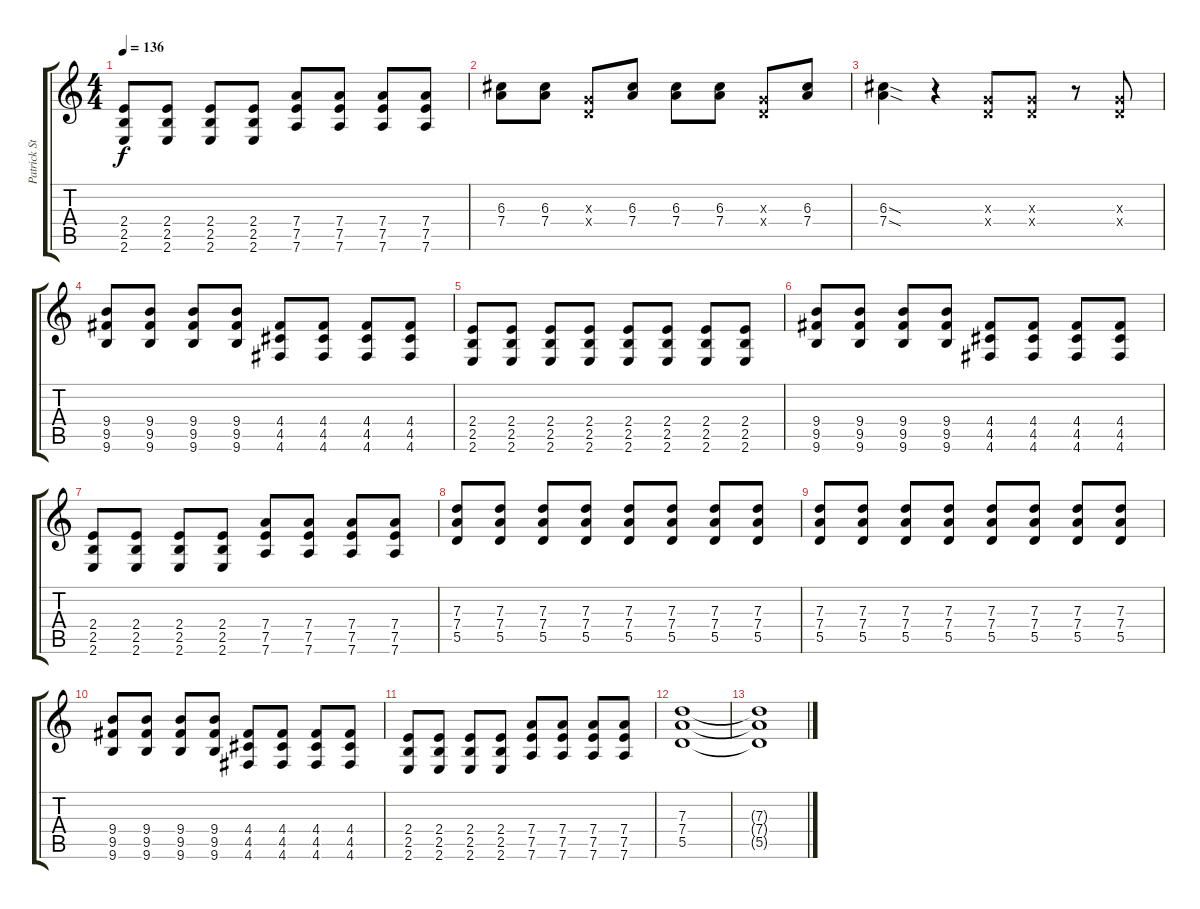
\track ("Patrick Stumph (Rythmn Guitar)" "Patrick St") {instrument overdrivenguitar}
\staff {score tabs}
\tuning (E4 B3 G3 D3 A2 D2) {hide}
\ts (4 4)
\tempo 136
\clef g2
\ks c
(2.4 2.5 2.6).8{dy f} (2.4 2.5 2.6).8 (2.4 2.5 2.6).8 (2.4 2.5 2.6).8 (7.4 7.5 7.6).8 (7.4 7.5 7.6).8 (7.4 7.5 7.6).8 (7.4 7.5 7.6).8 |
(6.3 7.4).8 (6.3 7.4).8 (0.3{x} 0.4{x}).8 (6.3 7.4).8 (6.3 7.4).8 (6.3 7.4).8 (0.3{x} 0.4{x}).8 (6.3 7.4).8 |
(6.3{sod} 7.4{sod}).4 r.4 (0.3{x} 0.4{x}).8 (0.3{x} 0.4{x}).8 r.8 (0.3{x} 0.4{x}).8 |
(9.4 9.5 9.6).8 (9.4 9.5 9.6).8 (9.4 9.5 9.6).8 (9.4 9.5 9.6).8 (4.4 4.5 4.6).8 (4.4 4.5 4.6).8 (4.4 4.5 4.6).8 (4.4 4.5 4.6).8 |
(2.4 2.5 2.6).8 (2.4 2.5 2.6).8 (2.4 2.5 2.6).8 (2.4 2.5 2.6).8 (2.4 2.5 2.6).8 (2.4 2.5 2.6).8 (2.4 2.5 2.6).8 (2.4 2.5 2.6).8 |
(9.4 9.5 9.6).8 (9.4 9.5 9.6).8 (9.4 9.5 9.6).8 (9.4 9.5 9.6).8 (4.4 4.5 4.6).8 (4.4 4.5 4.6).8 (4.4 4.5 4.6).8 (4.4 4.5 4.6).8 |
(2.4 2.5 2.6).8 (2.4 2.5 2.6).8 (2.4 2.5 2.6).8 (2.4 2.5 2.6).8 (7.4 7.5 7.6).8 (7.4 7.5 7.6).8 (7.4 7.5 7.6).8 (7.4 7.5 7.6).8 |
(7.3 7.4 5.5).8 (7.3 7.4 5.5).8 (7.3 7.4 5.5).8 (7.3 7.4 5.5).8 (7.3 7.4 5.5).8 (7.3 7.4 5.5).8 (7.3 7.4 5.5).8 (7.3 7.4 5.5).8 |
(7.3 7.4 5.5).8 (7.3 7.4 5.5).8 (7.3 7.4 5.5).8 (7.3 7.4 5.5).8 (7.3 7.4 5.5).8 (7.3 7.4 5.5).8 (7.3 7.4 5.5).8 (7.3 7.4 5.5).8 |
(9.4 9.5 9.6).8 (9.4 9.5 9.6).8 (9.4 9.5 9.6).8 (9.4 9.5 9.6).8 (4.4 4.5 4.6).8 (4.4 4.5 4.6).8 (4.4 4.5 4.6).8 (4.4 4.5 4.6).8 |
(2.4 2.5 2.6).8 (2.4 2.5 2.6).8 (2.4 2.5 2.6).8 (2.4 2.5 2.6).8 (7.4 7.5 7.6).8 (7.4 7.5 7.6).8 (7.4 7.5 7.6).8 (7.4 7.5 7.6).8 |
(7.3 7.4 5.5).1 |
(7.3{t} 7.4{t} 5.5{t}).1
